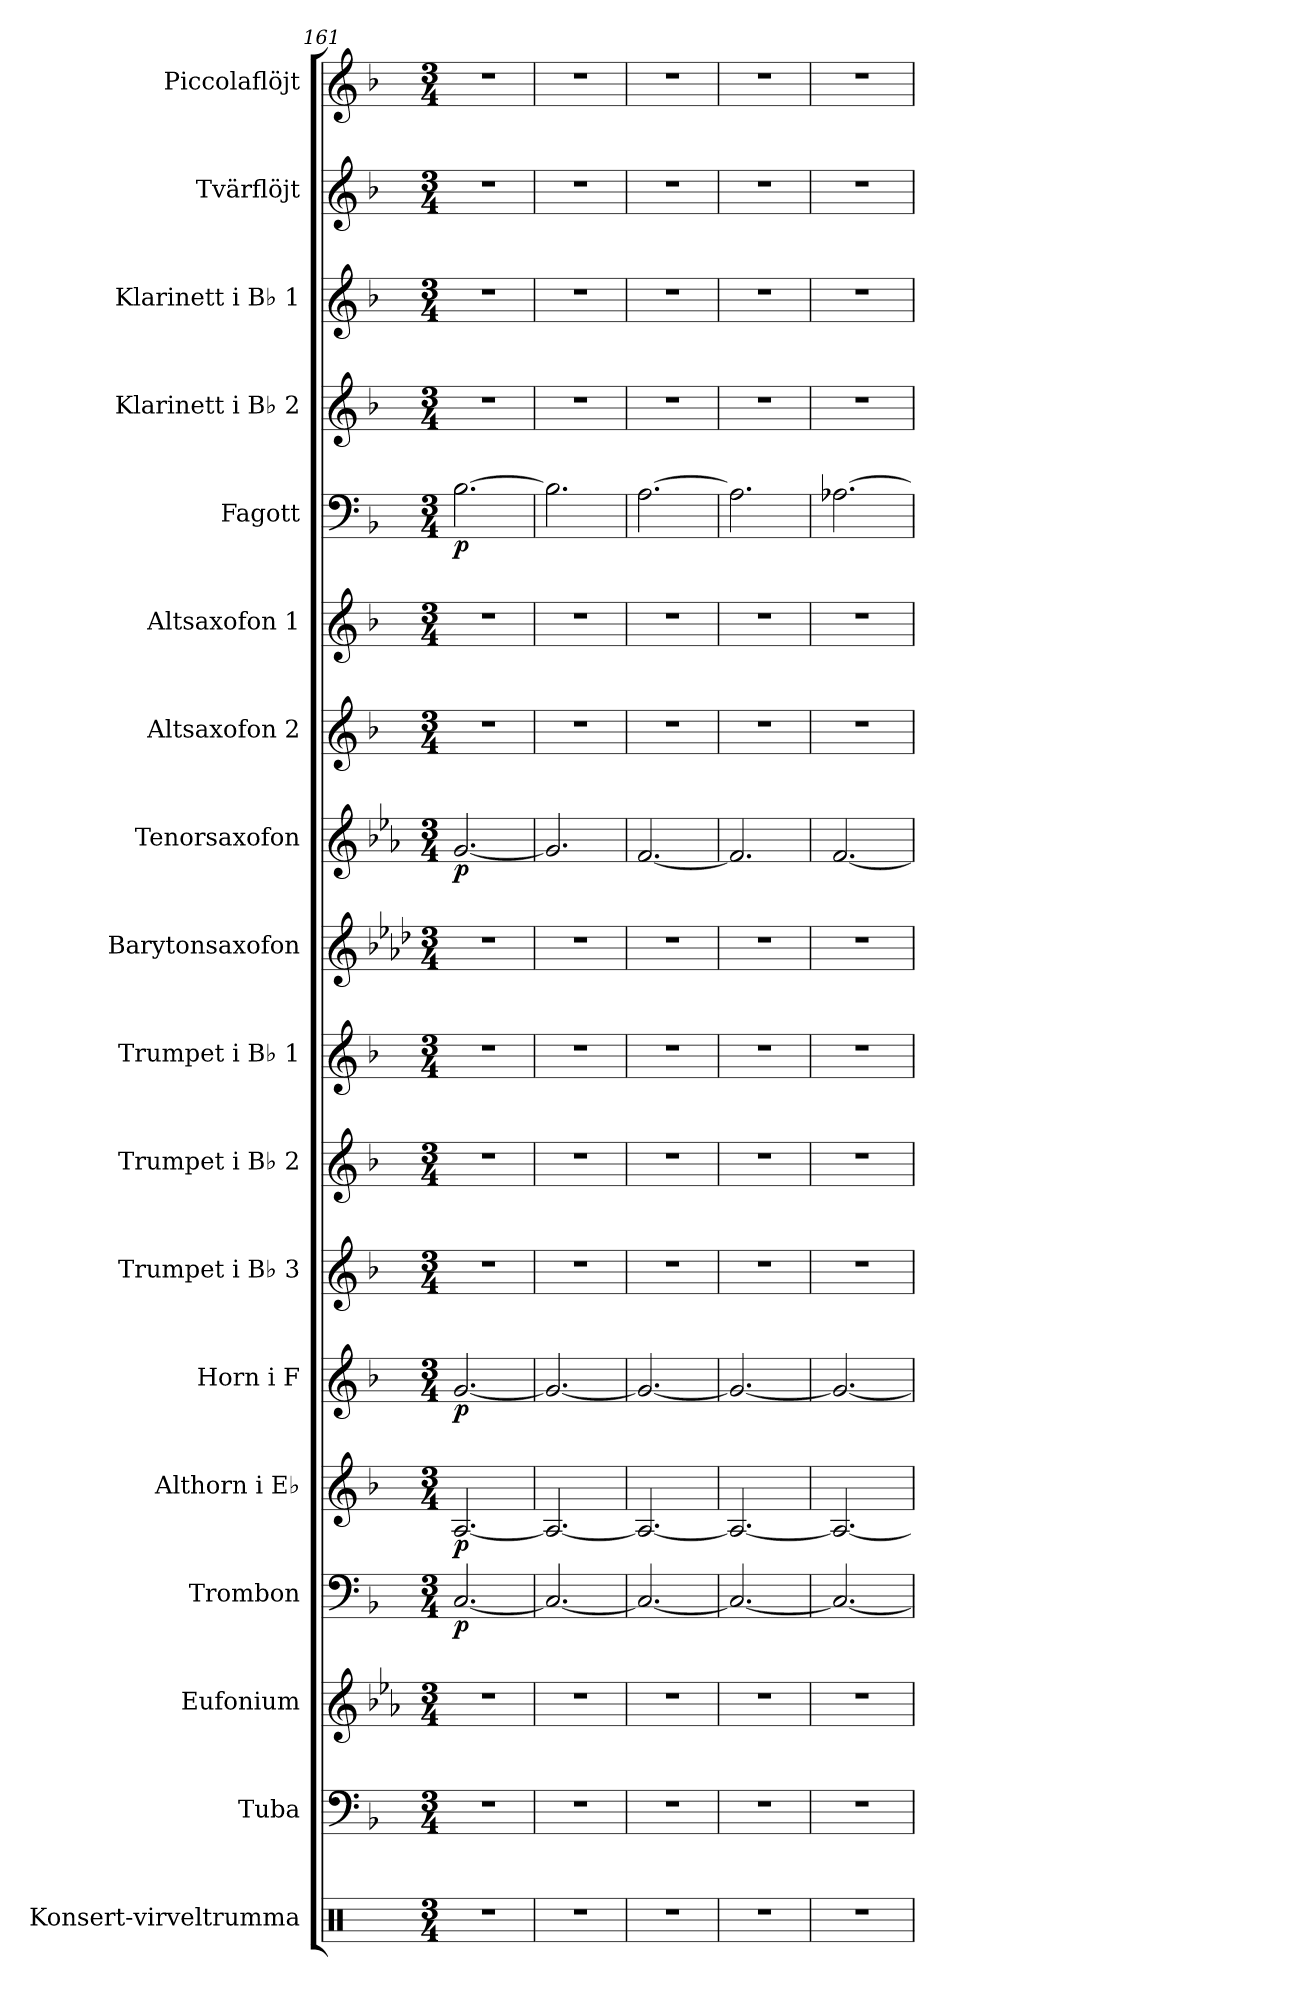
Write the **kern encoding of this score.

**kern	**kern	**kern	**kern	**dynam	**kern	**dynam	**kern	**dynam	**kern	**kern	**kern	**kern	**kern	**dynam	**kern	**kern	**kern	**dynam	**kern	**kern	**kern	**kern
*part18	*part17	*part16	*part15	*part15	*part14	*part14	*part13	*part13	*part12	*part11	*part10	*part9	*part8	*part8	*part7	*part6	*part5	*part5	*part4	*part3	*part2	*part1
*staff18	*staff17	*staff16	*staff15	*staff15	*staff14	*staff14	*staff13	*staff13	*staff12	*staff11	*staff10	*staff9	*staff8	*staff8	*staff7	*staff6	*staff5	*staff5	*staff4	*staff3	*staff2	*staff1
*I"Konsert-virveltrumma	*I"Tuba	*I"Eufonium	*I"Trombon	*	*I"Althorn i E♭	*	*I"Horn i F	*	*I"Trumpet i B♭ 3	*I"Trumpet i B♭ 2	*I"Trumpet i B♭ 1	*I"Barytonsaxofon	*I"Tenorsaxofon	*	*I"Altsaxofon 2	*I"Altsaxofon 1	*I"Fagott	*	*I"Klarinett i B♭ 2	*I"Klarinett i B♭ 1	*I"Tvärflöjt	*I"Piccolaflöjt
*I'Kon.-virv.	*I'Tba.	*	*I'Tbn.	*	*	*	*	*	*	*	*	*I'Bar.sax.	*I'T.sax.	*	*I'A.sax. 2	*I'A.sax. 1	*I'Fag.	*	*	*	*	*I'Picc.
*clefX	*clefF4	*clefG2	*clefF4	*	*clefG2	*	*clefG2	*	*clefG2	*clefG2	*clefG2	*clefG2	*clefG2	*	*clefG2	*clefG2	*clefF4	*	*clefG2	*clefG2	*clefG2	*clefG2
*	*	*ITrd8c14	*	*	*ITrd5c9	*	*ITrd4c7	*	*ITrd1c2	*ITrd1c2	*ITrd1c2	*ITrd12c21	*ITrd8c14	*	*ITrd5c9	*ITrd5c9	*	*	*ITrd1c2	*ITrd1c2	*	*ITrd-7c-12
*k[]	*k[b-]	*k[b-e-a-]	*k[b-]	*	*k[b-e-a-d-]	*	*k[b-e-]	*	*k[b-e-a-]	*k[b-e-a-]	*k[b-e-a-]	*k[b-e-a-d-]	*k[b-e-a-]	*	*k[b-e-a-d-]	*k[b-e-a-d-]	*k[b-]	*	*k[b-e-a-]	*k[b-e-a-]	*k[b-]	*k[b-]
*M3/4	*M3/4	*M3/4	*M3/4	*	*M3/4	*	*M3/4	*	*M3/4	*M3/4	*M3/4	*M3/4	*M3/4	*	*M3/4	*M3/4	*M3/4	*	*M3/4	*M3/4	*M3/4	*M3/4
=161	=161	=161	=161	=161	=161	=161	=161	=161	=161	=161	=161	=161	=161	=161	=161	=161	=161	=161	=161	=161	=161	=161
!	!	!	!	!LO:DY:b	!	!LO:DY:b	!	!LO:DY:b	!	!	!	!	!	!LO:DY:b	!	!	!	!LO:DY:b	!	!	!	!
2.r	2.r	2.r	[2.C/	p	[2.C/	p	[2.c/	p	2.r	2.r	2.r	2.r	[2.G/	p	2.r	2.r	[2.B-\	p	2.r	2.r	2.r	2.r
=162	=162	=162	=162	=162	=162	=162	=162	=162	=162	=162	=162	=162	=162	=162	=162	=162	=162	=162	=162	=162	=162	=162
2.r	2.r	2.r	2.C/_	.	2.C/_	.	2.c/_	.	2.r	2.r	2.r	2.r	2.G/]	.	2.r	2.r	2.B-\]	.	2.r	2.r	2.r	2.r
=163	=163	=163	=163	=163	=163	=163	=163	=163	=163	=163	=163	=163	=163	=163	=163	=163	=163	=163	=163	=163	=163	=163
2.r	2.r	2.r	2.C/_	.	2.C/_	.	2.c/_	.	2.r	2.r	2.r	2.r	[2.F/	.	2.r	2.r	[2.A\	.	2.r	2.r	2.r	2.r
=164	=164	=164	=164	=164	=164	=164	=164	=164	=164	=164	=164	=164	=164	=164	=164	=164	=164	=164	=164	=164	=164	=164
2.r	2.r	2.r	2.C/_	.	2.C/_	.	2.c/_	.	2.r	2.r	2.r	2.r	2.F/]	.	2.r	2.r	2.A\]	.	2.r	2.r	2.r	2.r
=165	=165	=165	=165	=165	=165	=165	=165	=165	=165	=165	=165	=165	=165	=165	=165	=165	=165	=165	=165	=165	=165	=165
2.r	2.r	2.r	2.C/_	.	2.C/_	.	2.c/_	.	2.r	2.r	2.r	2.r	[2.F/	.	2.r	2.r	[2.A-X\	.	2.r	2.r	2.r	2.r
=	=	=	=	=	=	=	=	=	=	=	=	=	=	=	=	=	=	=	=	=	=	=
*-	*-	*-	*-	*-	*-	*-	*-	*-	*-	*-	*-	*-	*-	*-	*-	*-	*-	*-	*-	*-	*-	*-
